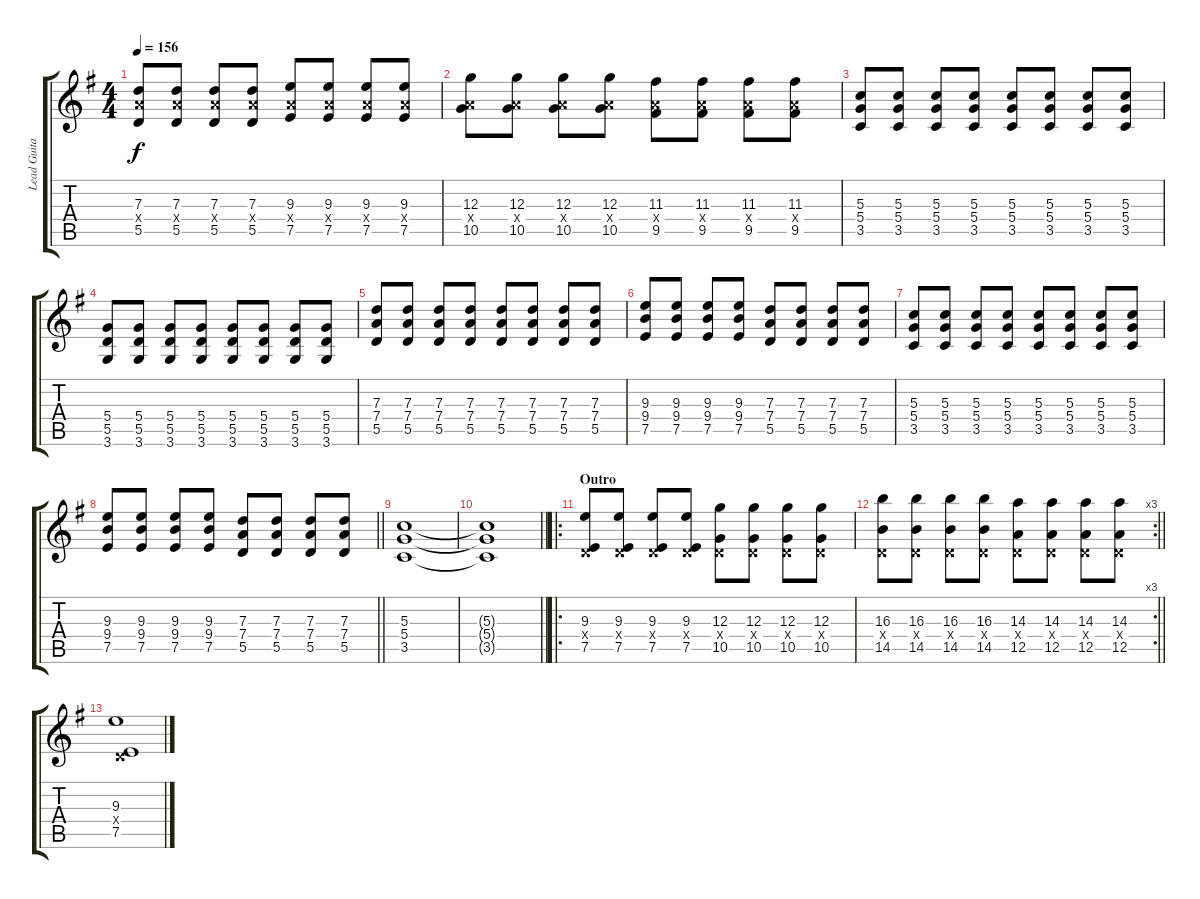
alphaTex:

\track ("Lead Guitar" "Lead Guita") {instrument distortionguitar}
\staff {score tabs}
\tuning (E4 B3 G3 D3 A2 E2) {hide}
\ts (4 4)
\tempo 156
\clef g2
\ks g
(7.3 7.4{x} 5.5).8{dy f} (7.3 7.4{x} 5.5).8 (7.3 7.4{x} 5.5).8 (7.3 7.4{x} 5.5).8 (9.3 7.4{x} 7.5).8 (9.3 7.4{x} 7.5).8 (9.3 7.4{x} 7.5).8 (9.3 7.4{x} 7.5).8 |
(12.3 7.4{x} 10.5).8 (12.3 7.4{x} 10.5).8 (12.3 7.4{x} 10.5).8 (12.3 7.4{x} 10.5).8 (11.3 7.4{x} 9.5).8 (11.3 7.4{x} 9.5).8 (11.3 7.4{x} 9.5).8 (11.3 7.4{x} 9.5).8 |
(5.3 5.4 3.5).8 (5.3 5.4 3.5).8 (5.3 5.4 3.5).8 (5.3 5.4 3.5).8 (5.3 5.4 3.5).8 (5.3 5.4 3.5).8 (5.3 5.4 3.5).8 (5.3 5.4 3.5).8 |
(5.4 5.5 3.6).8 (5.4 5.5 3.6).8 (5.4 5.5 3.6).8 (5.4 5.5 3.6).8 (5.4 5.5 3.6).8 (5.4 5.5 3.6).8 (5.4 5.5 3.6).8 (5.4 5.5 3.6).8 |
(7.3 7.4 5.5).8 (7.3 7.4 5.5).8 (7.3 7.4 5.5).8 (7.3 7.4 5.5).8 (7.3 7.4 5.5).8 (7.3 7.4 5.5).8 (7.3 7.4 5.5).8 (7.3 7.4 5.5).8 |
(9.3 9.4 7.5).8 (9.3 9.4 7.5).8 (9.3 9.4 7.5).8 (9.3 9.4 7.5).8 (7.3 7.4 5.5).8 (7.3 7.4 5.5).8 (7.3 7.4 5.5).8 (7.3 7.4 5.5).8 |
(5.3 5.4 3.5).8 (5.3 5.4 3.5).8 (5.3 5.4 3.5).8 (5.3 5.4 3.5).8 (5.3 5.4 3.5).8 (5.3 5.4 3.5).8 (5.3 5.4 3.5).8 (5.3 5.4 3.5).8 |
\barLineRight lightlight
(9.3 9.4 7.5).8 (9.3 9.4 7.5).8 (9.3 9.4 7.5).8 (9.3 9.4 7.5).8 (7.3 7.4 5.5).8 (7.3 7.4 5.5).8 (7.3 7.4 5.5).8 (7.3 7.4 5.5).8 |
(5.3 5.4 3.5).1 |
\barLineRight lightlight
(5.3{t} 5.4{t} 3.5{t}).1 |
\ro
\section ("" "Outro")
(9.3 0.4{x} 7.5).8 (9.3 0.4{x} 7.5).8 (9.3 0.4{x} 7.5).8 (9.3 0.4{x} 7.5).8 (12.3 0.4{x} 10.5).8 (12.3 0.4{x} 10.5).8 (12.3 0.4{x} 10.5).8 (12.3 0.4{x} 10.5).8 |
\rc 3
\barLineRight lightlight
(16.3 0.4{x} 14.5).8 (16.3 0.4{x} 14.5).8 (16.3 0.4{x} 14.5).8 (16.3 0.4{x} 14.5).8 (14.3 0.4{x} 12.5).8 (14.3 0.4{x} 12.5).8 (14.3 0.4{x} 12.5).8 (14.3 0.4{x} 12.5).8 |
(9.3 0.4{x} 7.5).1
